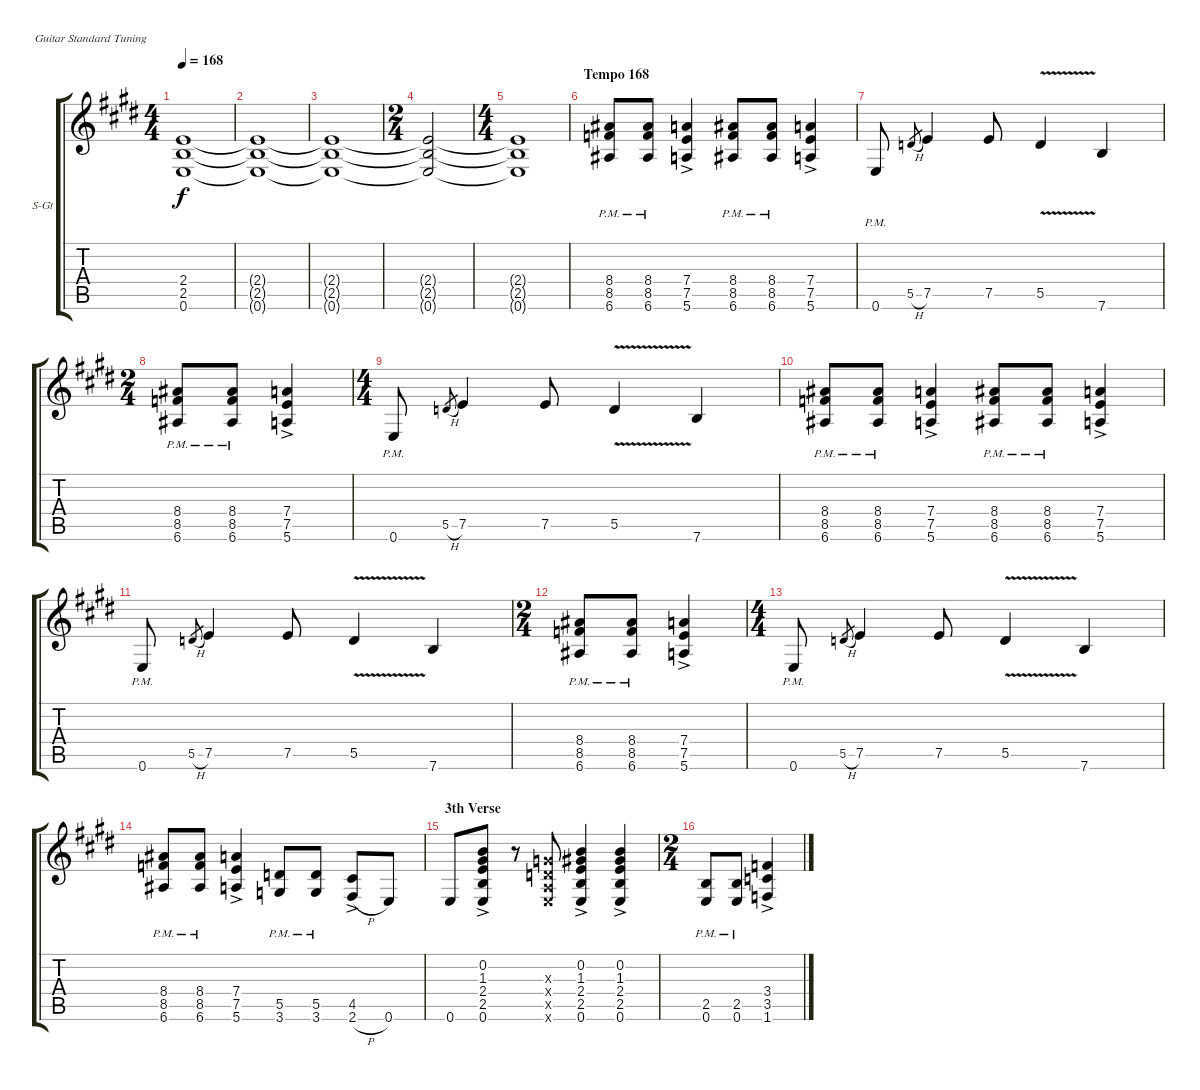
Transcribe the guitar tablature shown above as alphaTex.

\bracketExtendMode groupsimilarinstruments
\firstSystemTrackNameOrientation horizontal
\otherSystemsTrackNameOrientation horizontal
\track ("Guitar II" "S-Gt") {instrument acousticguitarsteel}
\staff {score tabs}
\tuning (E4 B3 G3 D3 A2 E2)
\ts (4 4)
\tempo 168
\clef g2
\scale
1.07818
\ks e
(2.4{t} 2.5{t} 0.6{t}).1{dy f} |
\scale
0.921816 (2.4{t} 2.5{t} 0.6{t}).1 |
\scale
1.07818 (2.4{t} 2.5{t} 0.6{t}).1 |
\ts (2 4)
\scale
0.921816 (2.4{t} 2.5{t} 0.6{t}).2 |
\ts (4 4)
\scale
1.10845 (2.4{t} 2.5{t} 0.6{t}).1 |
\section ("" "Tempo 168")
\scale
0.891551 (8.5{pm} 6.6{pm} 8.4{pm}).8 (8.5{pm} 6.6{pm} 8.4{pm}).8 (7.4 7.5 5.6{ac}).4 (8.5{pm} 6.6{pm} 8.4{pm}).8 (8.5{pm} 6.6{pm} 8.4{pm}).8 (7.4 7.5 5.6{ac}).4 |
\scale
1.07818 0.6{pm}.8 5.5{h}.8{gr} 7.5.4 7.5.8 5.5{v}.4 7.6.4 |
\ts (2 4)
\scale
0.921816 (8.5{pm} 6.6{pm} 8.4{pm}).8 (8.5{pm} 6.6{pm} 8.4{pm}).8 (7.4 7.5 5.6{ac}).4 |
\ts (4 4)
\scale
1.10845 0.6{pm}.8 5.5{h}.8{gr} 7.5.4 7.5.8 5.5{v}.4 7.6.4 |
\scale
0.891551 (8.5{pm} 6.6{pm} 8.4{pm}).8 (8.5{pm} 6.6{pm} 8.4{pm}).8 (7.4 7.5 5.6{ac}).4 (8.5{pm} 6.6{pm} 8.4{pm}).8 (8.5{pm} 6.6{pm} 8.4{pm}).8 (7.4 7.5 5.6{ac}).4 |
\scale
1.07818 0.6{pm}.8 5.5{h}.8{gr} 7.5.4 7.5.8 5.5{v}.4 7.6.4 |
\ts (2 4)
\scale
0.921816 (8.5{pm} 6.6{pm} 8.4{pm}).8 (8.5{pm} 6.6{pm} 8.4{pm}).8 (7.4 7.5 5.6{ac}).4 |
\ts (4 4)
\scale
1.10845 0.6{pm}.8 5.5{h}.8{gr} 7.5.4 7.5.8 5.5{v}.4 7.6.4 |
\scale
0.891551 (8.5{pm} 6.6{pm} 8.4{pm}).8 (8.5{pm} 6.6{pm} 8.4{pm}).8 (7.4 7.5 5.6{ac}).4 (3.6{pm} 5.5{pm}).8 (3.6{pm} 5.5{pm}).8 (2.6{h} 4.5{ac}).8 0.6.8 |
\section ("" "3th Verse")
\scale
1.07818 0.6.8 (2.4{ac} 2.5{ac} 0.6{ac} 1.3{ac} 0.2{ac}).8 r.8 (0.4{x} 0.5{x} 0.6{x} 0.3{x}).8 (2.4{ac} 2.5{ac} 0.6{ac} 0.2{ac} 1.3{ac}).4 (2.4{ac} 2.5{ac} 0.6{ac} 0.2{ac} 1.3{ac}).4 |
\ts (2 4)
\scale
0.921816 (0.6{pm} 2.5{pm}).8 (0.6{pm} 2.5{pm}).8 (3.4 3.5 1.6{ac}).4
